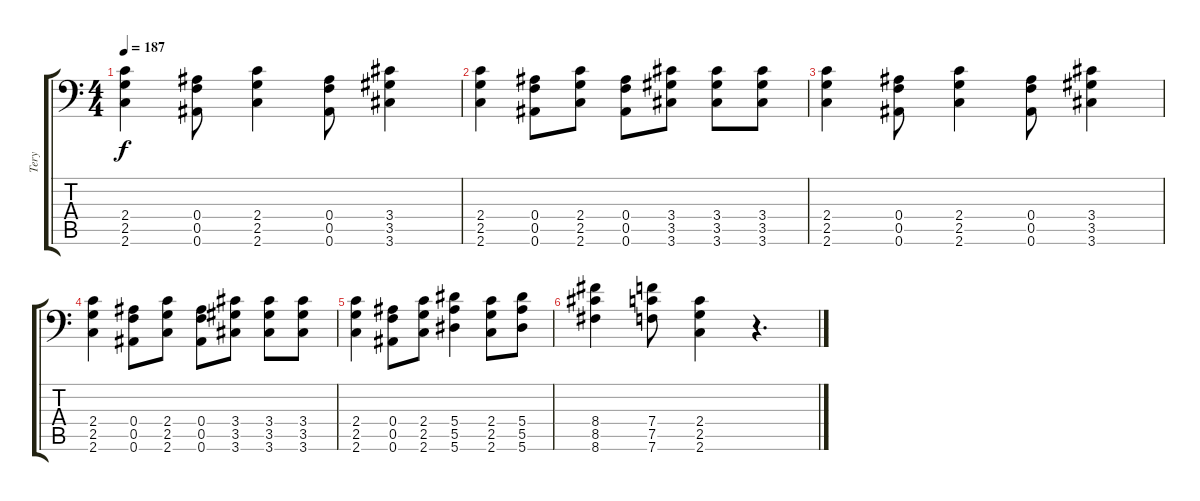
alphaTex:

\track ("Tery" "Tery") {instrument distortionguitar}
\staff {score tabs}
\tuning (C4 G3 Eb3 Bb2 F2 Bb1) {hide}
\ts (4 4)
\tempo 187
\clef f4
\ks c
(2.4 2.5 2.6).4{dy f} (0.4 0.5 0.6).8 (2.4 2.5 2.6).4 (0.4 0.5 0.6).8 (3.4 3.5 3.6).4 |
(2.4 2.5 2.6).4 (0.4 0.5 0.6).8 (2.4 2.5 2.6).8 (0.4 0.5 0.6).8 (3.4 3.5 3.6).8 (3.4 3.5 3.6).8 (3.4 3.5 3.6).8 |
(2.4 2.5 2.6).4 (0.4 0.5 0.6).8 (2.4 2.5 2.6).4 (0.4 0.5 0.6).8 (3.4 3.5 3.6).4 |
(2.4 2.5 2.6).4 (0.4 0.5 0.6).8 (2.4 2.5 2.6).8 (0.4 0.5 0.6).8 (3.4 3.5 3.6).8 (3.4 3.5 3.6).8 (3.4 3.5 3.6).8 |
(2.4 2.5 2.6).4 (0.4 0.5 0.6).8 (2.4 2.5 2.6).8 (5.4 5.5 5.6).4 (2.4 2.5 2.6).8 (5.4 5.5 5.6).8 |
(8.4 8.5 8.6).4 (7.4 7.5 7.6).8 (2.4 2.5 2.6).4 r.4{d}
